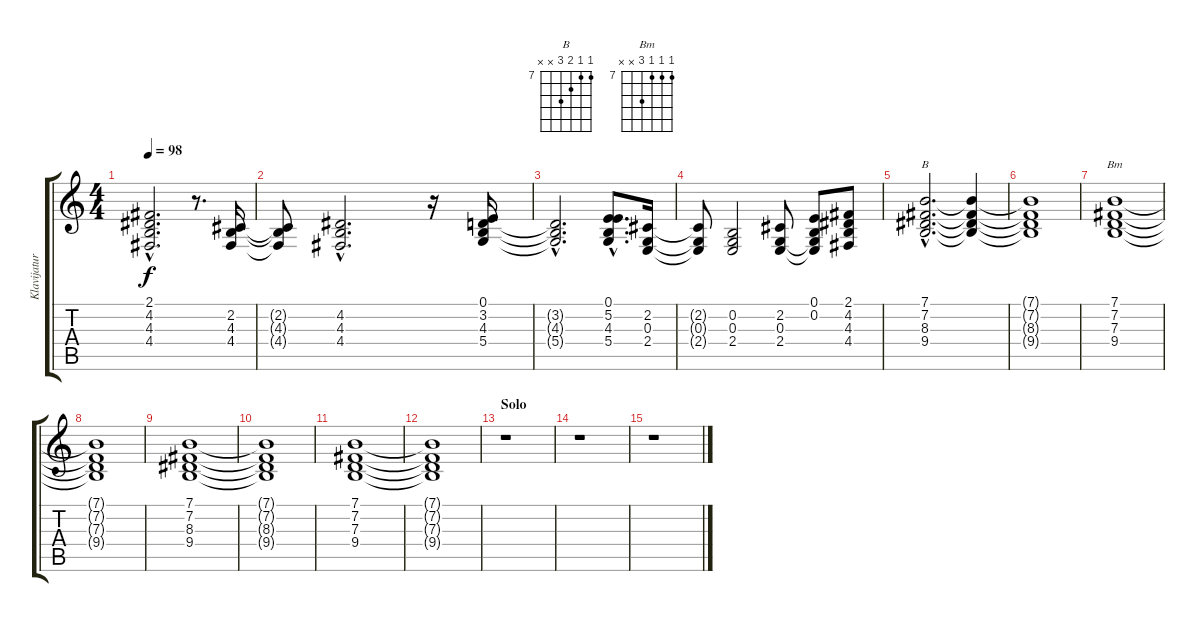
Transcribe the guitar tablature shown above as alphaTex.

\track ("Klavijature" "Klavijatur") {instrument pad2warm}
\staff {score tabs}
\tuning (E4 B3 G3 D3 A2 E2) {hide}
\chord ("B" 7 7 8 9 x x) {firstfret 7}
\chord ("Bm" 7 7 7 9 x x) {firstfret 7}
\ts (4 4)
\tempo 98
\clef g2
\ks c
(2.1{hac t} 4.2{hac t} 4.3{hac t} 4.4{hac t}).2{d dy f} r.8{d} (2.2 4.3 4.4).16 |
(2.2{t} 4.3{t} 4.4{t}).8 (4.2{hac} 4.3{hac} 4.4{hac}).2{d} r.16 (0.1 3.2 4.3 5.4).16 |
(3.2{hac t} 4.3{hac t} 5.4{hac t}).2{d} (0.1{hac} 5.2{hac} 4.3{hac} 5.4{hac}).8{d} (2.2 0.3 2.4).16 |
(2.2{t} 0.3{t} 2.4{t}).8 (0.2 0.3 2.4).2 (2.2 0.3 2.4).8 (0.1 0.2 0.3{t} 2.4{t}).8 (2.1 4.2 4.3 4.4).8 |
(7.1{hac} 7.2{hac} 8.3{hac} 9.4{hac}).2{d ch "B" volume 10} (7.1{t} 7.2{t} 8.3{t} 9.4{t}).4 |
(7.1{t} 7.2{t} 8.3{t} 9.4{t}).1 |
(7.1 7.2 7.3 9.4).1{ch "Bm"} |
(7.1{t} 7.2{t} 7.3{t} 9.4{t}).1 |
(7.1 7.2 8.3 9.4).1 |
(7.1{t} 7.2{t} 8.3{t} 9.4{t}).1 |
(7.1 7.2 7.3 9.4).1 |
(7.1{t} 7.2{t} 7.3{t} 9.4{t}).1 |
\section ("" "Solo")
r.1 |
r.1 |
r.1
